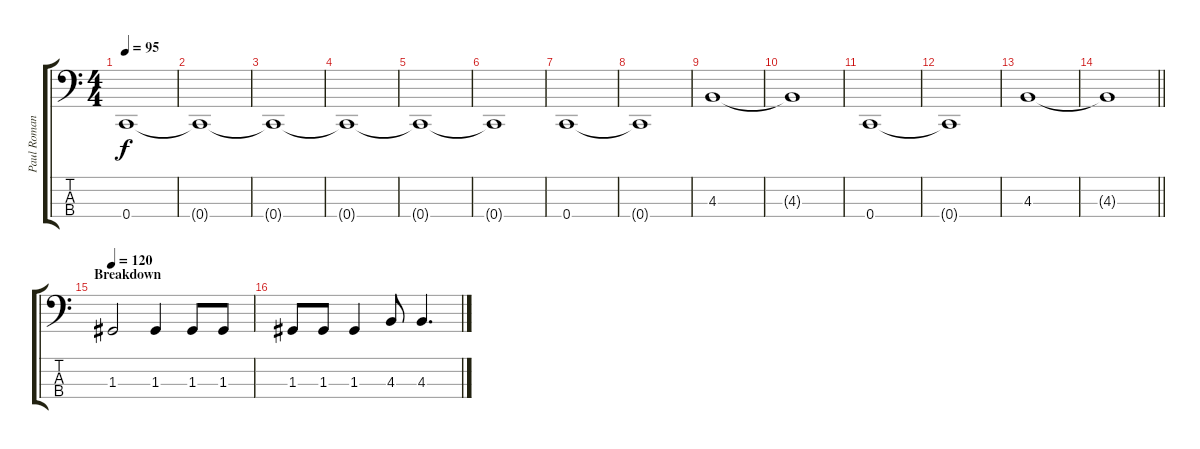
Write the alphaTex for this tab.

\track ("Paul Romanko" "Paul Roman") {instrument electricbasspick}
\staff {score tabs}
\tuning (F2 C2 G1 C1) {hide}
\ts (4 4)
\tempo 95
\clef f4
\ks c
0.4{t}.1{dy f volume 6} |
0.4{t}.1 |
0.4{t}.1 |
0.4{t}.1 |
0.4{t}.1{volume 0} |
0.4{t}.1 |
0.4.1{volume 16} |
0.4{t}.1 |
4.3.1 |
4.3{t}.1 |
0.4.1 |
0.4{t}.1 |
4.3.1 |
\barLineRight lightlight
4.3{t}.1 |
\section ("" "Breakdown")
\tempo 120
1.3.2 1.3.4 1.3.8 1.3.8 |
1.3.8 1.3.8 1.3.4 4.3.8 4.3.4{d}
